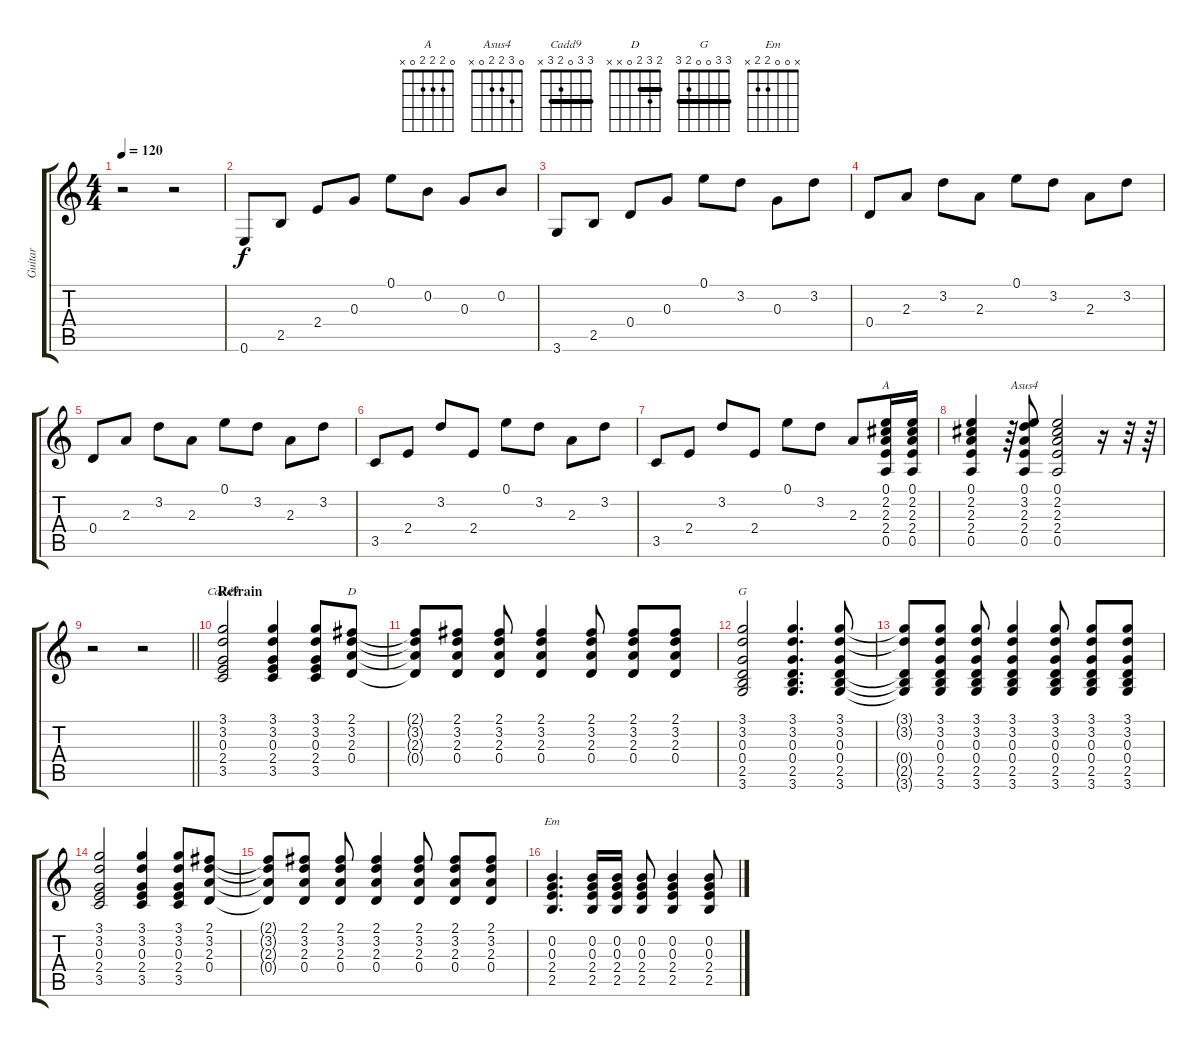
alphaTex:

\track ("Guitar" "Guitar") {instrument acousticguitarsteel}
\staff {score tabs}
\tuning (E4 B3 G3 D3 A2 E2) {hide}
\chord ("A" 0 2 2 2 0 x)
\chord ("Asus4" 0 3 2 2 0 x)
\chord ("Cadd9" 3 3 0 2 3 x) {barre 3}
\chord ("D" 2 3 2 0 x x) {barre 2}
\chord ("G" 3 3 0 0 2 3) {barre 3}
\chord ("Em" x 0 0 2 2 x)
\ts (4 4)
\tempo 120
\clef g2
\ks c
r.2{dy f} r.2 |
0.6.8 2.5.8 2.4.8 0.3.8 0.1.8 0.2.8 0.3.8 0.2.8 |
3.6.8 2.5.8 0.4.8 0.3.8 0.1.8 3.2.8 0.3.8 3.2.8 |
0.4.8 2.3.8 3.2.8 2.3.8 0.1.8 3.2.8 2.3.8 3.2.8 |
0.4.8 2.3.8 3.2.8 2.3.8 0.1.8 3.2.8 2.3.8 3.2.8 |
3.5.8 2.4.8 3.2.8 2.4.8 0.1.8 3.2.8 2.3.8 3.2.8 |
3.5.8 2.4.8 3.2.8 2.4.8 0.1.8 3.2.8 2.3.8 (0.1 2.2 2.3 2.4 0.5).16{ch "A"} (0.1 2.2 2.3 2.4 0.5).16 |
(0.1 2.2 2.3 2.4 0.5).4 r.64 (0.1 3.2 2.3 2.4 0.5).8{ch "Asus4"} (0.1 2.2 2.3 2.4 0.5).2 r.16 r.32 r.64 |
\barLineRight lightlight
r.2 r.2 |
\section ("" "Refrain")
(3.1 3.2 0.3 2.4 3.5).2{ch "Cadd9"} (3.1 3.2 0.3 2.4 3.5).4 (3.1 3.2 0.3 2.4 3.5).8 (2.1 3.2 2.3 0.4).8{ch "D"} |
(2.1{t} 3.2{t} 2.3{t} 0.4{t}).8 (2.1 3.2 2.3 0.4).8 (2.1 3.2 2.3 0.4).8 (2.1 3.2 2.3 0.4).4 (2.1 3.2 2.3 0.4).8 (2.1 3.2 2.3 0.4).8 (2.1 3.2 2.3 0.4).8 |
(3.1 3.2 0.3 0.4 2.5 3.6).2{ch "G"} (3.1 3.2 0.3 0.4 2.5 3.6).4{d} (3.1 3.2 0.3 0.4 2.5 3.6).8 |
(3.1{t} 3.2{t} 0.4{t} 2.5{t} 3.6{t}).8 (3.1 3.2 0.3 0.4 2.5 3.6).8 (3.1 3.2 0.3 0.4 2.5 3.6).8 (3.1 3.2 0.3 0.4 2.5 3.6).4 (3.1 3.2 0.3 0.4 2.5 3.6).8 (3.1 3.2 0.3 0.4 2.5 3.6).8 (3.1 3.2 0.3 0.4 2.5 3.6).8 |
(3.1 3.2 0.3 2.4 3.5).2 (3.1 3.2 0.3 2.4 3.5).4 (3.1 3.2 0.3 2.4 3.5).8 (2.1 3.2 2.3 0.4).8 |
(2.1{t} 3.2{t} 2.3{t} 0.4{t}).8 (2.1 3.2 2.3 0.4).8 (2.1 3.2 2.3 0.4).8 (2.1 3.2 2.3 0.4).4 (2.1 3.2 2.3 0.4).8 (2.1 3.2 2.3 0.4).8 (2.1 3.2 2.3 0.4).8 |
(0.2 0.3 2.4 2.5).4{d ch "Em"} (0.2 0.3 2.4 2.5).16 (0.2 0.3 2.4 2.5).16 (0.2 0.3 2.4 2.5).8 (0.2 0.3 2.4 2.5).4 (0.2 0.3 2.4 2.5).8
